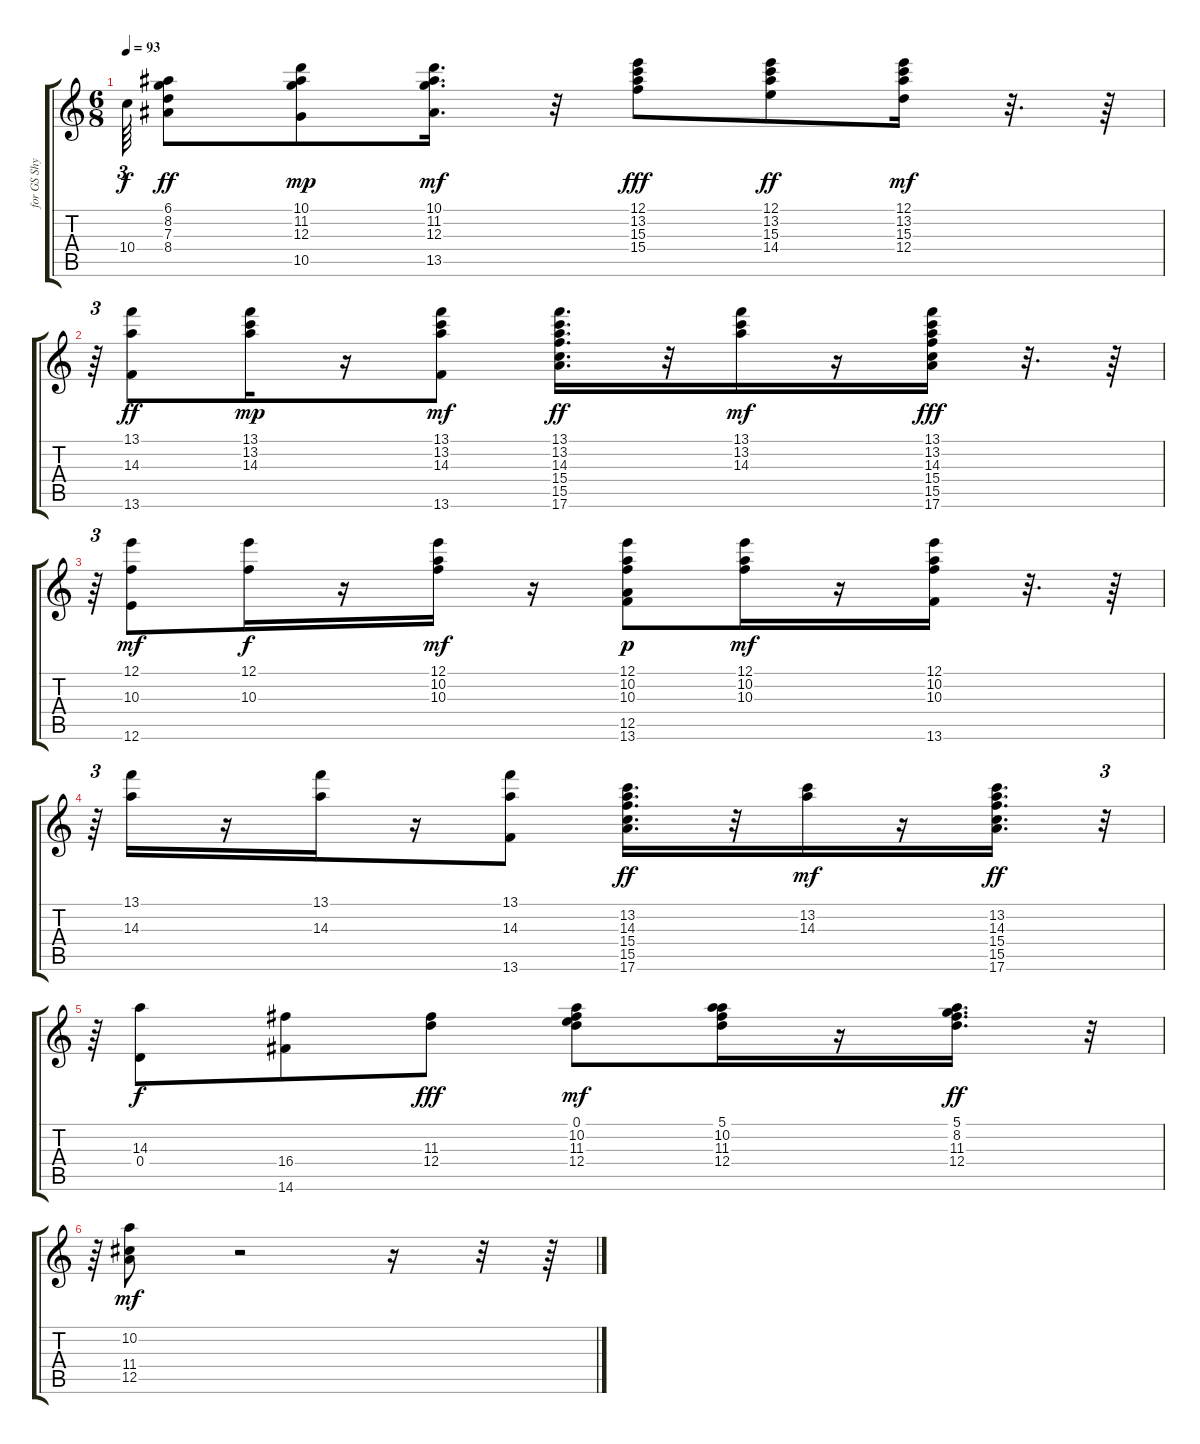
\track ("for GS Shynths)" "for GS Shy") {instrument acousticguitarsteel}
\staff {score tabs}
\tuning (E4 B3 G3 D3 A2 E2) {hide}
\ts (6 8)
\tempo 93
\clef g2
\ks c
10.4{t}.64{tu (3 2) dy f} (6.1 8.2 7.3 8.4).8{dy ff volume 9} (10.1 11.2 12.3 10.5).8{dy mp volume 9} (10.1 11.2 12.3 13.5).16{d dy mf} r.32 (12.1 13.2 15.3 15.4).8{dy fff volume 9} (12.1 13.2 15.3 14.4).8{dy ff volume 9} (12.1 13.2 15.3 12.4).16{dy mf volume 9} r.32{d} r.64 |
r.64{tu (3 2)} (13.1 14.3 13.6).8{dy ff volume 8} (13.1 13.2 14.3).16{dy mp volume 8} r.16 (13.1 13.2 14.3 13.6).8{dy mf volume 8} (13.1 13.2 14.3 15.4 15.5 17.6).16{d dy ff volume 8} r.32 (13.1 13.2 14.3).16{dy mf volume 8} r.16 (13.1 13.2 14.3 15.4 15.5 17.6).16{dy fff volume 8} r.32{d} r.64 |
r.64{tu (3 2)} (12.1 10.3 12.6).8{dy mf} (12.1 10.3).16{dy f volume 7} r.16 (12.1 10.2 10.3).16{dy mf} r.16 (12.1 10.2 10.3 12.5 13.6).8{dy p volume 7} (12.1 10.2 10.3).16{dy mf} r.16 (12.1 10.2 10.3 13.6).16{volume 7} r.32{d} r.64 |
r.64{tu (3 2)} (13.1 14.3).16 r.16 (13.1 14.3).16{volume 7} r.16 (13.1 14.3 13.6).8{volume 7} (13.2 14.3 15.4 15.5 17.6).16{d dy ff} r.32 (13.2 14.3).16{dy mf volume 6} r.16 (13.2 14.3 15.4 15.5 17.6).16{d dy ff volume 6} r.32{tu (3 2)} |
r.64{tu (3 2)} (14.3 0.4).8{dy f volume 6} (16.4 14.6).8{volume 6} (11.3 12.4).8{dy fff volume 5} (0.1 10.2 11.3 12.4).8{dy mf volume 5} (5.1 10.2 11.3 12.4).16{volume 4} r.16 (5.1 8.2 11.3 12.4).16{d dy ff volume 3} r.32{tu (3 2)} |
r.64{tu (3 2)} (10.2 11.4 12.5).8{dy mf volume 2} r.2 r.16 r.32 r.64
